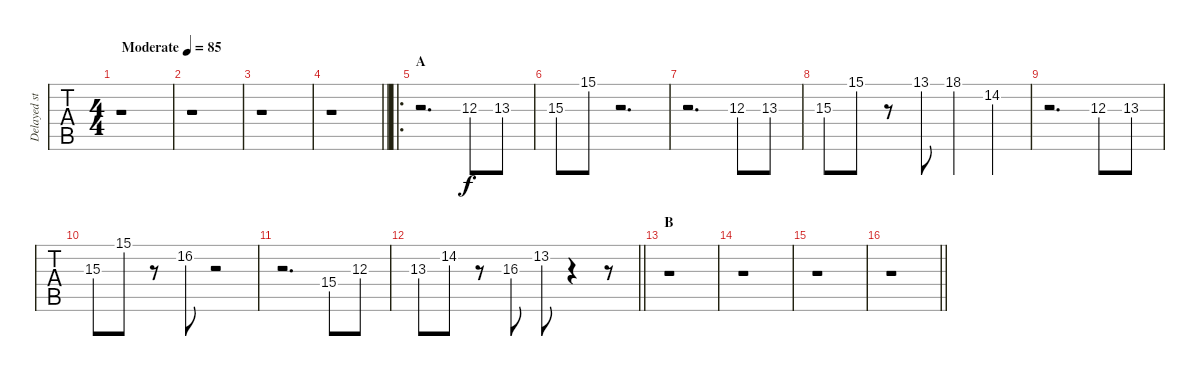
\track ("Delayed strings" "Delayed st") {instrument stringensemble1}
\staff {tabs}
\tuning (E4 B3 G3 D3 A2 E2) {hide}
\ts (4 4)
\tempo (85 "Moderate")
\clef g2
\ks eb
r.1{dy f instrument stringensemble1} |
r.1 |
r.1 |
\barLineRight lightlight
r.1 |
\ro
\section ("" "A")
r.2{d} 12.3.8 13.3.8 |
15.3.8 15.1.8 r.2{d} |
r.2{d} 12.3.8 13.3.8 |
15.3.8 15.1.8 r.8 13.1.8 18.1.4 14.2.4 |
r.2{d} 12.3.8 13.3.8 |
15.3.8 15.1.8 r.8 16.2.8 r.2 |
r.2{d} 15.4.8 12.3.8 |
\barLineRight lightlight
13.3.8 14.2.8 r.8 16.3.8 13.2.8 r.4 r.8 |
\section ("" "B")
r.1 |
r.1 |
r.1 |
\barLineRight lightlight
r.1
